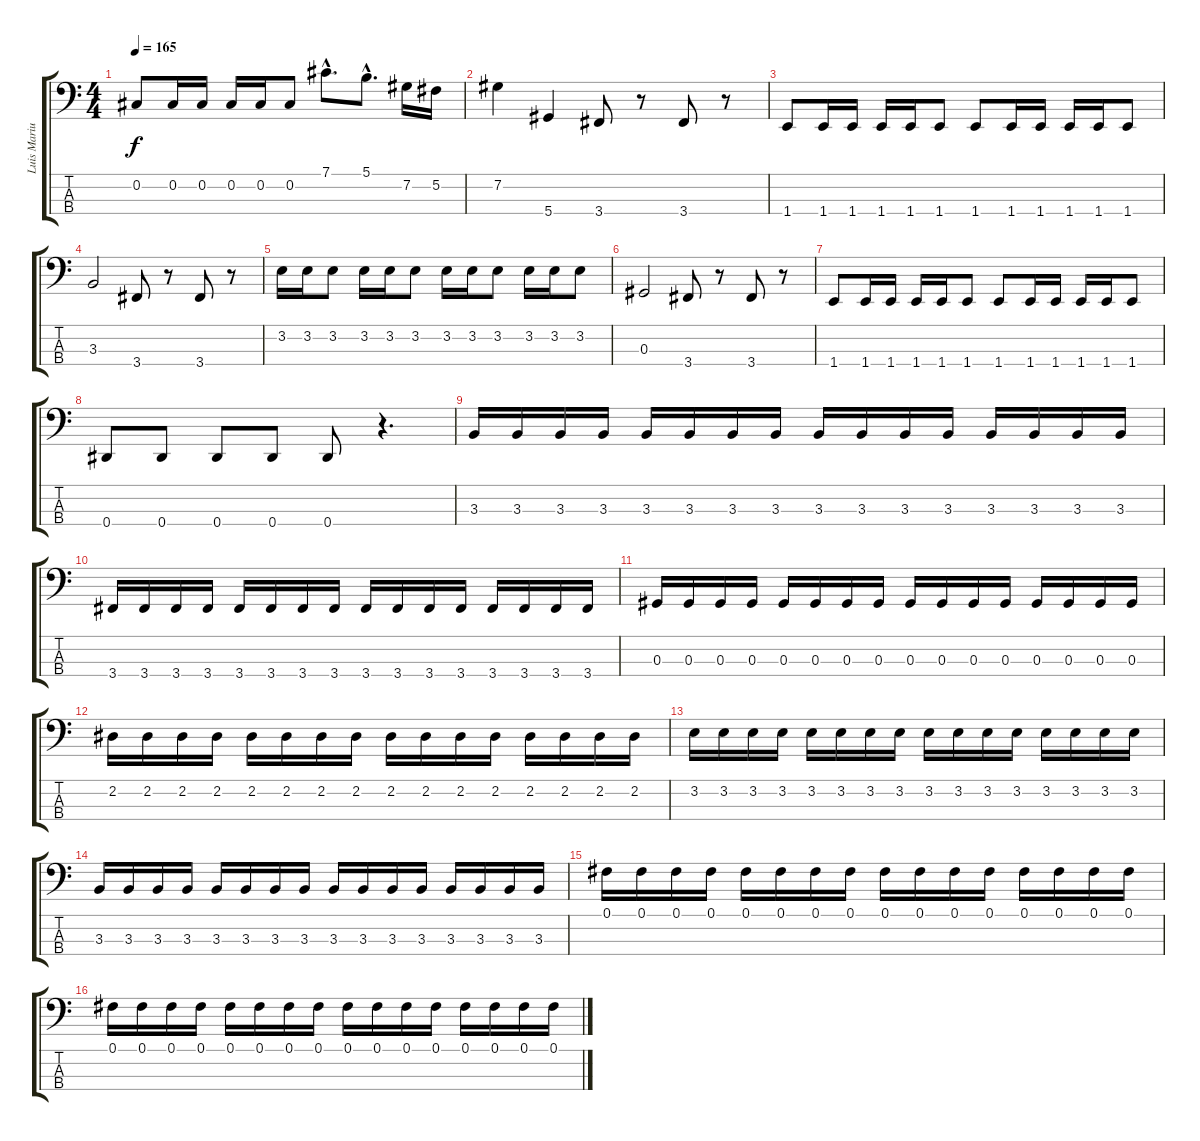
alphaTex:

\track ("Luis Mariuti" "Luis Mariu") {instrument electricbasspick}
\staff {score tabs}
\tuning (Gb2 Db2 Ab1 Eb1) {hide}
\ts (4 4)
\tempo 165
\clef f4
\ks c
0.2.8{dy f} 0.2.16 0.2.16 0.2.16 0.2.16 0.2.8 7.1{hac}.8{d} 5.1{hac}.8{d} 7.2.16 5.2.16 |
7.2.4 5.4.4 3.4.8 r.8 3.4.8 r.8 |
1.4.8 1.4.16 1.4.16 1.4.16 1.4.16 1.4.8 1.4.8 1.4.16 1.4.16 1.4.16 1.4.16 1.4.8 |
3.3.2 3.4.8 r.8 3.4.8 r.8 |
3.2.16 3.2.16 3.2.8 3.2.16 3.2.16 3.2.8 3.2.16 3.2.16 3.2.8 3.2.16 3.2.16 3.2.8 |
0.3.2 3.4.8 r.8 3.4.8 r.8 |
1.4.8 1.4.16 1.4.16 1.4.16 1.4.16 1.4.8 1.4.8 1.4.16 1.4.16 1.4.16 1.4.16 1.4.8 |
0.4.8 0.4.8 0.4.8 0.4.8 0.4.8 r.4{d} |
3.3.16 3.3.16 3.3.16 3.3.16 3.3.16 3.3.16 3.3.16 3.3.16 3.3.16 3.3.16 3.3.16 3.3.16 3.3.16 3.3.16 3.3.16 3.3.16 |
3.4.16 3.4.16 3.4.16 3.4.16 3.4.16 3.4.16 3.4.16 3.4.16 3.4.16 3.4.16 3.4.16 3.4.16 3.4.16 3.4.16 3.4.16 3.4.16 |
0.3.16 0.3.16 0.3.16 0.3.16 0.3.16 0.3.16 0.3.16 0.3.16 0.3.16 0.3.16 0.3.16 0.3.16 0.3.16 0.3.16 0.3.16 0.3.16 |
2.2.16 2.2.16 2.2.16 2.2.16 2.2.16 2.2.16 2.2.16 2.2.16 2.2.16 2.2.16 2.2.16 2.2.16 2.2.16 2.2.16 2.2.16 2.2.16 |
3.2.16 3.2.16 3.2.16 3.2.16 3.2.16 3.2.16 3.2.16 3.2.16 3.2.16 3.2.16 3.2.16 3.2.16 3.2.16 3.2.16 3.2.16 3.2.16 |
3.3.16 3.3.16 3.3.16 3.3.16 3.3.16 3.3.16 3.3.16 3.3.16 3.3.16 3.3.16 3.3.16 3.3.16 3.3.16 3.3.16 3.3.16 3.3.16 |
0.1.16 0.1.16 0.1.16 0.1.16 0.1.16 0.1.16 0.1.16 0.1.16 0.1.16 0.1.16 0.1.16 0.1.16 0.1.16 0.1.16 0.1.16 0.1.16 |
0.1.16 0.1.16 0.1.16 0.1.16 0.1.16 0.1.16 0.1.16 0.1.16 0.1.16 0.1.16 0.1.16 0.1.16 0.1.16 0.1.16 0.1.16 0.1.16
